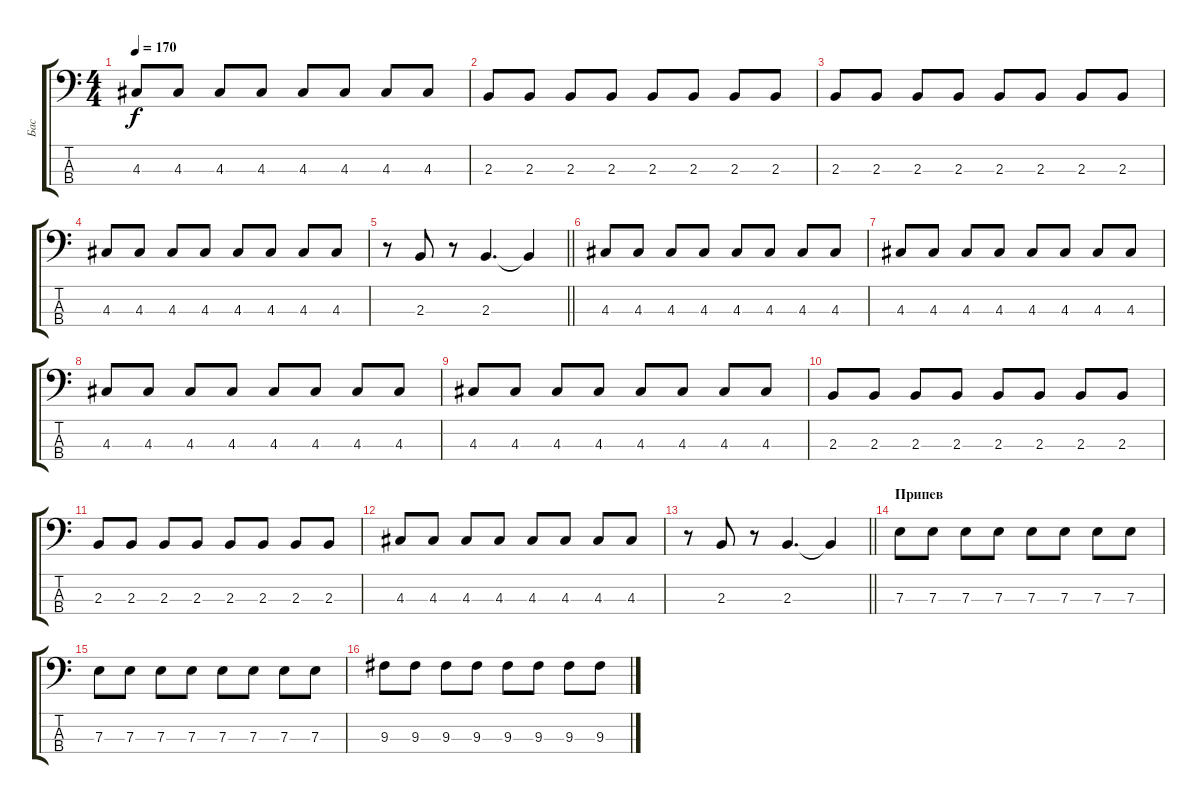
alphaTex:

\track ("Бас" "Бас") {instrument electricbassfinger}
\staff {score tabs}
\tuning (G2 D2 A1 E1) {hide}
\ts (4 4)
\tempo 170
\clef f4
\ks c
4.3.8{dy f} 4.3.8 4.3.8 4.3.8 4.3.8 4.3.8 4.3.8 4.3.8 |
2.3.8 2.3.8 2.3.8 2.3.8 2.3.8 2.3.8 2.3.8 2.3.8 |
2.3.8 2.3.8 2.3.8 2.3.8 2.3.8 2.3.8 2.3.8 2.3.8 |
4.3.8 4.3.8 4.3.8 4.3.8 4.3.8 4.3.8 4.3.8 4.3.8 |
\barLineRight lightlight
r.8 2.3.8 r.8 2.3.4{d} 2.3{t}.4 |
\section ("" " ")
4.3.8 4.3.8 4.3.8 4.3.8 4.3.8 4.3.8 4.3.8 4.3.8 |
4.3.8 4.3.8 4.3.8 4.3.8 4.3.8 4.3.8 4.3.8 4.3.8 |
4.3.8 4.3.8 4.3.8 4.3.8 4.3.8 4.3.8 4.3.8 4.3.8 |
4.3.8 4.3.8 4.3.8 4.3.8 4.3.8 4.3.8 4.3.8 4.3.8 |
2.3.8 2.3.8 2.3.8 2.3.8 2.3.8 2.3.8 2.3.8 2.3.8 |
2.3.8 2.3.8 2.3.8 2.3.8 2.3.8 2.3.8 2.3.8 2.3.8 |
4.3.8 4.3.8 4.3.8 4.3.8 4.3.8 4.3.8 4.3.8 4.3.8 |
\barLineRight lightlight
r.8 2.3.8 r.8 2.3.4{d} 2.3{t}.4 |
\section ("" "Припев")
7.3.8 7.3.8 7.3.8 7.3.8 7.3.8 7.3.8 7.3.8 7.3.8 |
7.3.8 7.3.8 7.3.8 7.3.8 7.3.8 7.3.8 7.3.8 7.3.8 |
9.3.8 9.3.8 9.3.8 9.3.8 9.3.8 9.3.8 9.3.8 9.3.8
